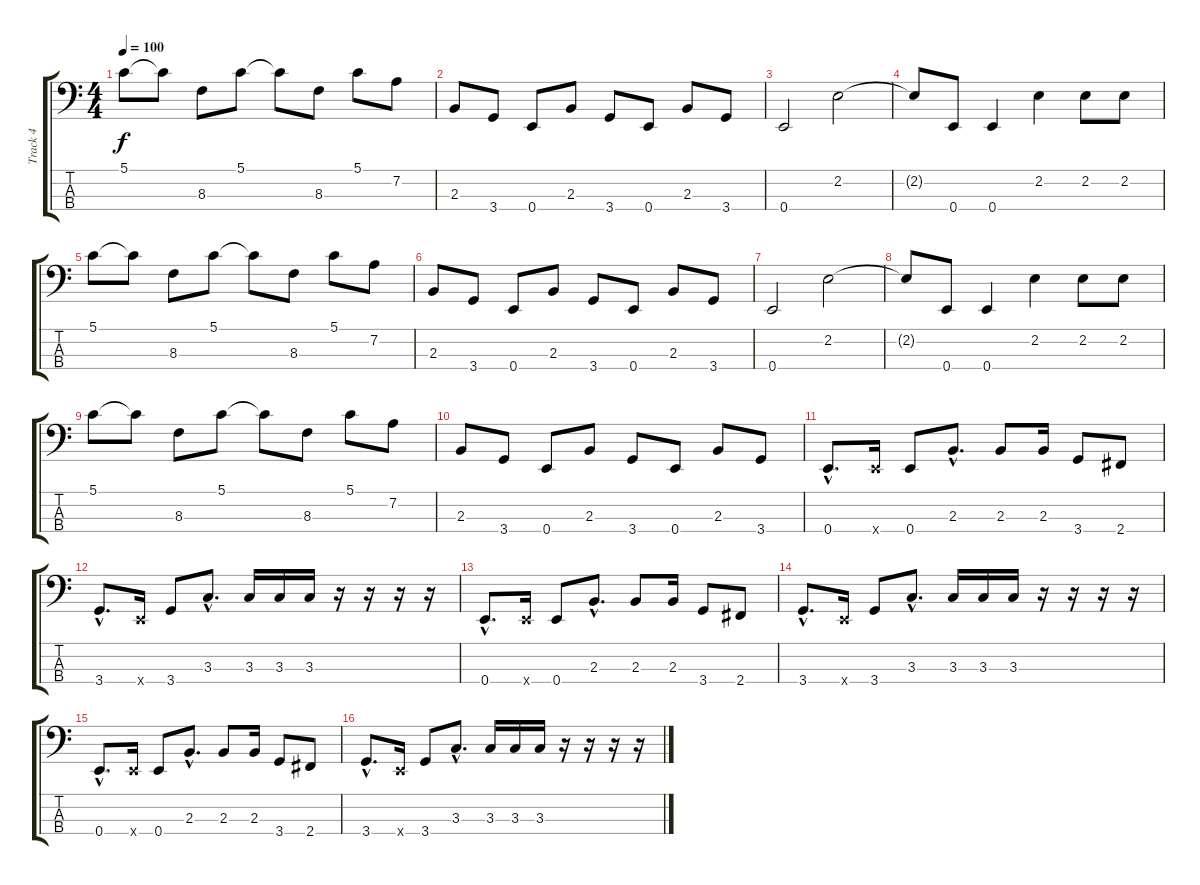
\track ("Track 4" "Track 4") {instrument electricbassfinger}
\staff {score tabs}
\tuning (G2 D2 A1 E1) {hide}
\ts (4 4)
\tempo 100
\clef f4
\ks c
5.1.8{dy f} 5.1{t}.8 8.3.8 5.1.8 5.1{t}.8 8.3.8 5.1.8 7.2.8 |
2.3.8 3.4.8 0.4.8 2.3.8 3.4.8 0.4.8 2.3.8 3.4.8 |
0.4.2 2.2.2 |
2.2{t}.8 0.4.8 0.4.4 2.2.4 2.2.8 2.2.8 |
5.1.8 5.1{t}.8 8.3.8 5.1.8 5.1{t}.8 8.3.8 5.1.8 7.2.8 |
2.3.8 3.4.8 0.4.8 2.3.8 3.4.8 0.4.8 2.3.8 3.4.8 |
0.4.2 2.2.2 |
2.2{t}.8 0.4.8 0.4.4 2.2.4 2.2.8 2.2.8 |
5.1.8 5.1{t}.8 8.3.8 5.1.8 5.1{t}.8 8.3.8 5.1.8 7.2.8 |
2.3.8 3.4.8 0.4.8 2.3.8 3.4.8 0.4.8 2.3.8 3.4.8 |
0.4{hac}.8{d instrument slapbass2} 0.4{x}.16 0.4.8 2.3{hac}.8{d} 2.3.8 2.3.16 3.4.8 2.4.8 |
3.4{hac}.8{d} 0.4{x}.16 3.4.8 3.3{hac}.8{d} 3.3.16 3.3.16 3.3.16 r.16 r.16 r.16 r.16 |
0.4{hac}.8{d instrument slapbass2} 0.4{x}.16 0.4.8 2.3{hac}.8{d} 2.3.8 2.3.16 3.4.8 2.4.8 |
3.4{hac}.8{d} 0.4{x}.16 3.4.8 3.3{hac}.8{d} 3.3.16 3.3.16 3.3.16 r.16 r.16 r.16 r.16 |
0.4{hac}.8{d instrument slapbass2} 0.4{x}.16 0.4.8 2.3{hac}.8{d} 2.3.8 2.3.16 3.4.8 2.4.8 |
3.4{hac}.8{d} 0.4{x}.16 3.4.8 3.3{hac}.8{d} 3.3.16 3.3.16 3.3.16 r.16 r.16 r.16 r.16
